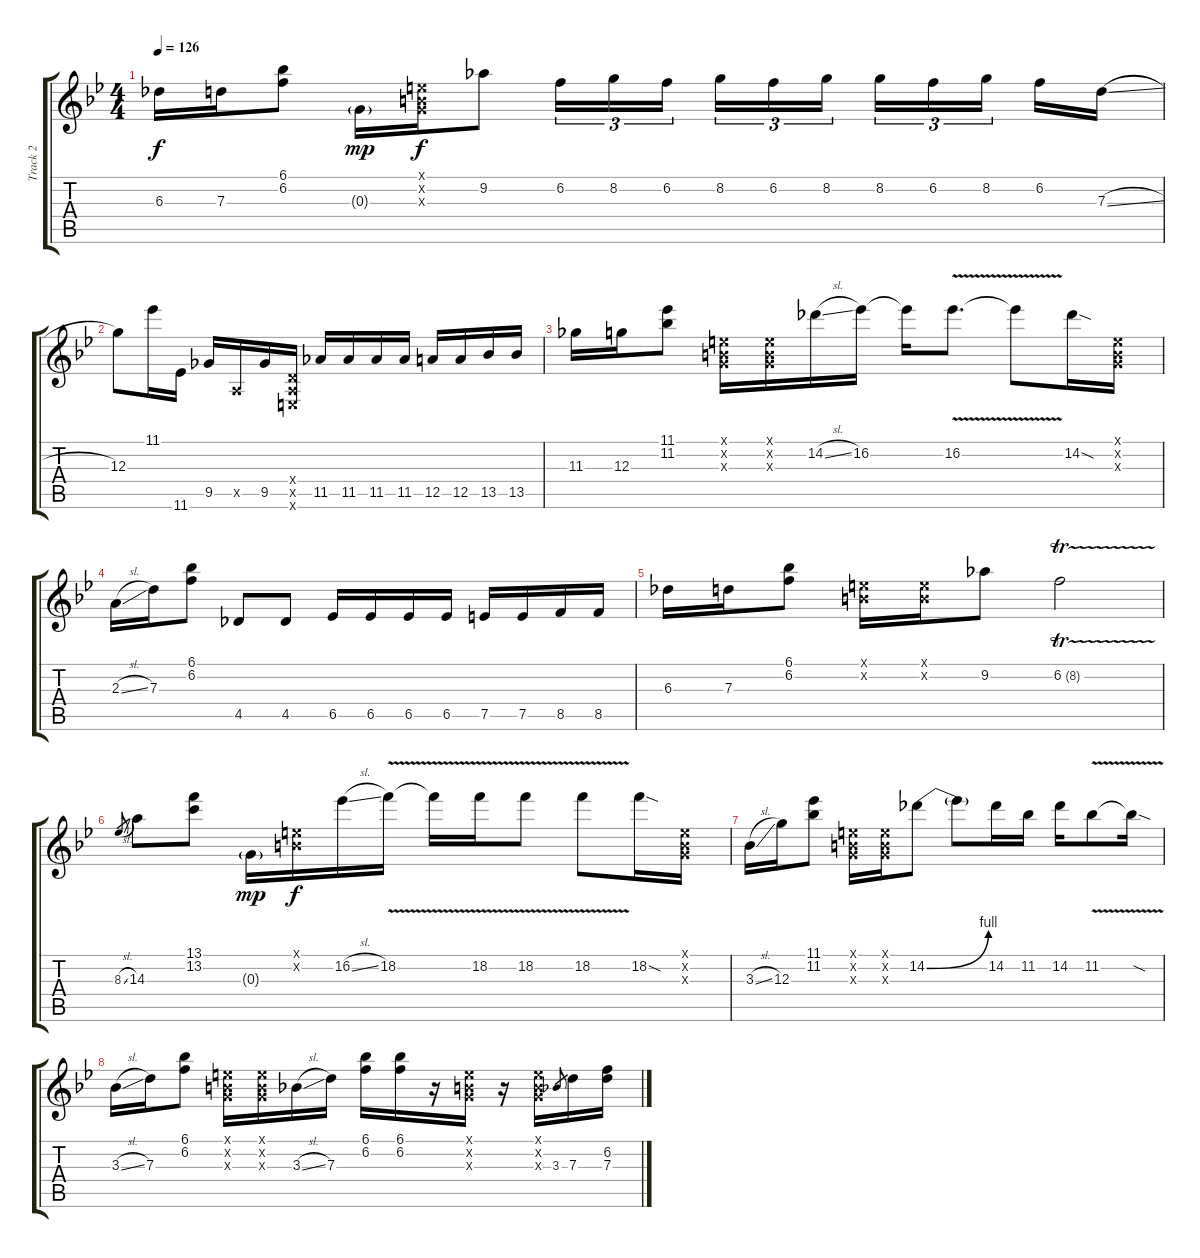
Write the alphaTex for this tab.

\track ("Track 2" "Track 2") {instrument overdrivenguitar}
\staff {score tabs}
\tuning (E4 B3 G3 D3 A2 E2) {hide}
\ts (4 4)
\tempo 126
\clef g2
\ks bb
6.3.16{dy f} 7.3.16 (6.1 6.2).8 0.3{g}.16{dy mp} (0.1{x} 0.2{x} 0.3{x}).16{dy f} 9.2.8 6.2.16{tu (3 2)} 8.2.16{tu (3 2)} 6.2.16{tu (3 2) beam splitsecondary} 8.2.16{tu (3 2)} 6.2.16{tu (3 2)} 8.2.16{tu (3 2)} 8.2.16{tu (3 2)} 6.2.16{tu (3 2)} 8.2.16{tu (3 2) beam splitsecondary} 6.2.16 7.3{sl}.16 |
12.3.8 11.1.16 11.6.16 9.5.16 0.5{x}.16 9.5.16 (0.4{x} 0.5{x} 0.6{x}).16 11.5.16 11.5.16 11.5.16 11.5.16 12.5.16 12.5.16 13.5.16 13.5.16 |
11.3.16 12.3.16 (11.1 11.2).8 (0.1{x} 0.2{x} 0.3{x}).16 (0.1{x} 0.2{x} 0.3{x}).16 14.2{sl}.16 16.2.16 16.2{t}.16 16.2{v}.8{d} 16.2{t}.8 14.2{sod}.16 (0.1{x} 0.2{x} 0.3{x}).16 |
2.3{sl}.16 7.3.16 (6.1 6.2).8 4.5.8 4.5.8 6.5.16 6.5.16 6.5.16 6.5.16 7.5.16 7.5.16 8.5.16 8.5.16 |
6.3.16 7.3.16 (6.1 6.2).8 (0.1{x} 0.2{x}).16 (0.1{x} 0.2{x}).16 9.2.8 6.2{tr (8 32)}.2 |
8.3{sl}.8{gr} 14.3.8 (13.1 13.2).8 0.3{g}.16{dy mp} (0.1{x} 0.2{x}).16{dy f} 16.2{sl}.16 18.2{v}.16 18.2{t}.16 18.2{v}.16 18.2{v}.8 18.2{v}.8 18.2{sod}.16 (0.1{x} 0.2{x} 0.3{x}).16 |
3.3{sl}.16 12.3.16 (11.1 11.2).8 (0.1{x} 0.2{x} 0.3{x}).16 (0.1{x} 0.2{x} 0.3{x}).16 14.2{be (bend 0 0 60 4)}.8 14.2{t}.8 14.2.16 11.2.16 14.2.16 11.2{v}.8 11.2{sod t}.16 |
3.3{sl}.16 7.3.16 (6.1 6.2).8 (0.1{x} 0.2{x} 0.3{x}).16 (0.1{x} 0.2{x} 0.3{x}).16 3.3{sl}.16 7.3.16 (6.1 6.2).16 (6.1 6.2).16 r.16 (0.1{x} 0.2{x} 0.3{x}).16 r.16 (0.1{x} 0.2{x} 0.3{x}).16 3.3.8{gr} 7.3.16 (6.2 7.3).16
